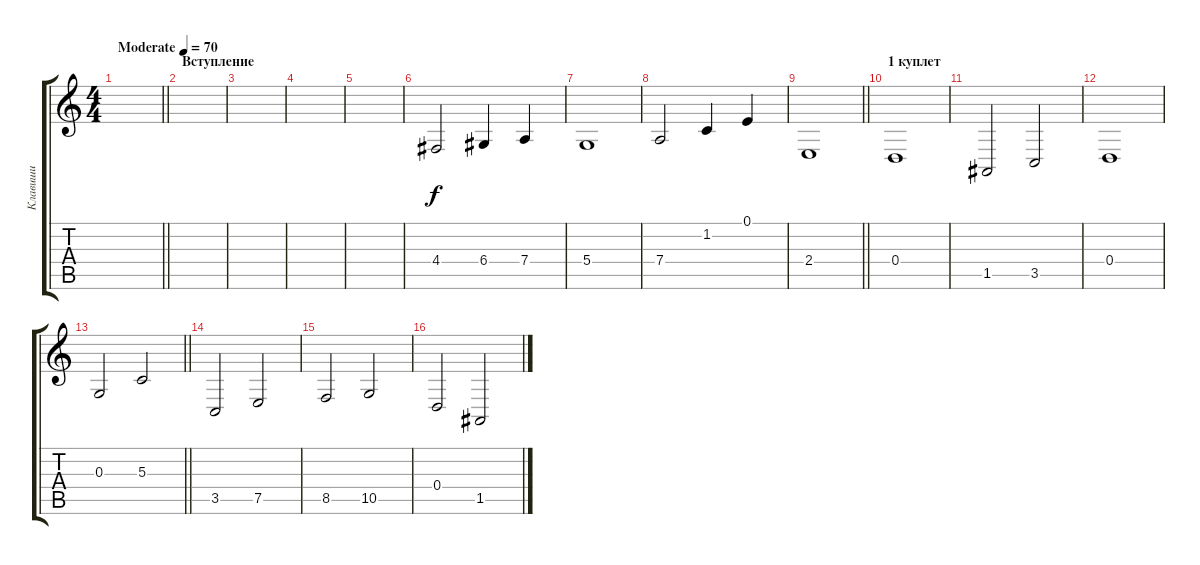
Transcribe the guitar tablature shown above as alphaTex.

\track ("Клавиши" "Клавиши") {instrument stringensemble1}
\staff {score tabs}
\tuning (E4 B3 G3 D3 A2 E2) {hide}
\ts (4 4)
\tempo (70 "Moderate")
\clef g2
\barLineRight lightlight
\ks c
|
\section ("" "Вступление")
|
|
|
|
4.4.2 6.4.4 7.4.4 |
5.4.1 |
7.4.2 1.2.4 0.1.4 |
\barLineRight lightlight
2.4.1 |
\section ("" "1 куплет")
0.4.1 |
1.5.2 3.5.2 |
0.4.1 |
\barLineRight lightlight
0.3.2 5.3.2 |
\section ("" "")
3.5.2 7.5.2 |
8.5.2 10.5.2 |
0.4.2 1.5.2
